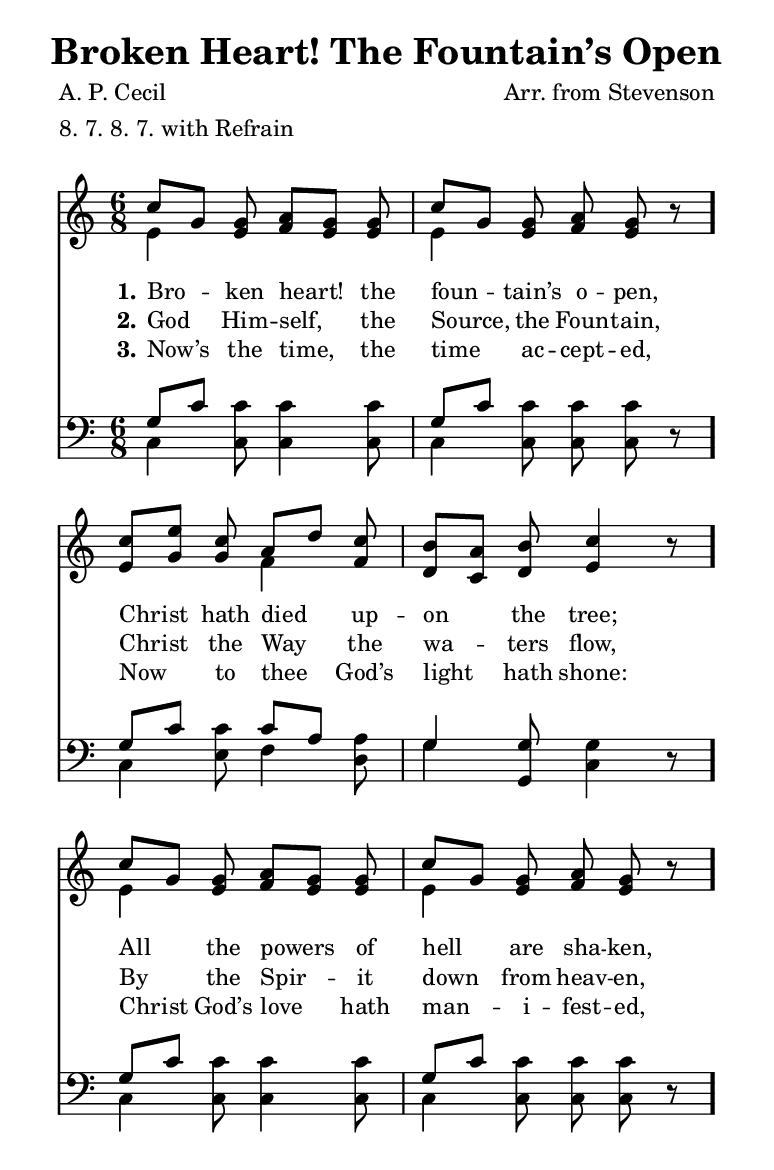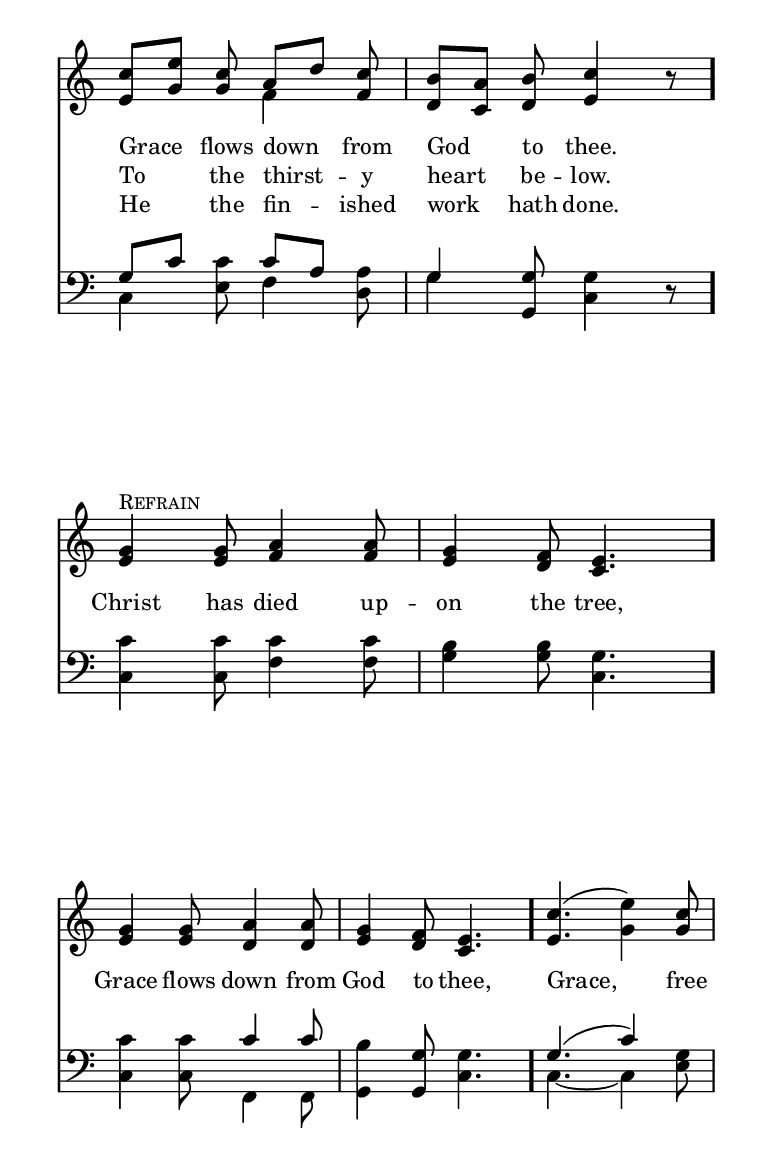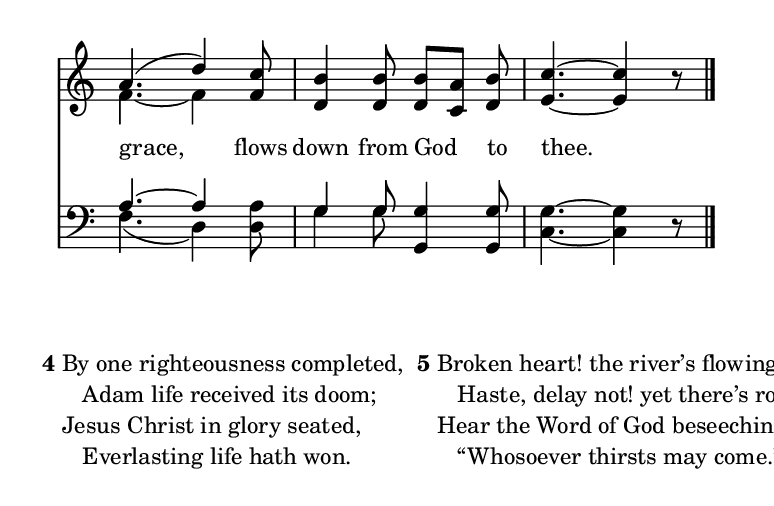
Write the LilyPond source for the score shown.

\include "common/global.ily"
\paper {
  \include "common/paper.ily"
  score-markup-spacing.padding = #2
  score-markup-spacing.basic-distance = #2
}

\header{
  %gospel
  hymnnumber = "63"
  title = "Broken Heart! The Fountain’s Open"
  tunename = ""
  meter = "8. 7. 8. 7. with Refrain"
  poet = "A. P. Cecil"
  composer = "Arr. from Stevenson"
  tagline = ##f
}

% for fermata in MIDI
ta = { \tempo 4=76 }
tb = { \tempo 4=38 }

patternAA = { c8[ c8] c8 c8[ c8] c8 | c8[ c8] c8 c8 c8 c8 }
patternAB = { c8[ c8] c8 c4      c8 | c8[ c8] c8 c8 c8 c8 }
patternAC = { c4      c8 c8[ c8] c8 | c4      c8 c8 c8 c8 }
patternAD = { c4      c8 c4      c8 | c4      c8 c8 c8 c8 }

patternBA = { c8[ c8] c8 c8[ c8] c8 | c8[ c8] c8 c4    c8 }
patternBB = { c8[ c8] c8 c8[ c8] c8 | c4      c8 c4    c8 }
patternBC = { c8[ c8] c8 c4      c8 | c8[ c8] c8 c4    c8 }
patternBD = { c4      c8 c4      c8 | c4      c8 c4    c8 }

patternCA = { c4 c8 c4 c8 | c4 c8 c4. }

patternDA = { c4. c4 c8 | c4. c4 c8 | c4 c8 c8[ c8] c8 | c4. ~ c4 c8 }
patternDB = { c4. c4 c8 | c4. c4 c8 | c4 c8 c4      c8 | c4. ~ c4 c8 }

global = {
  \include "common/overrides.ily"
  \override Staff.TimeSignature.style = #'numbered
  \time 6/8
  \override Score.MetronomeMark.transparent = ##t % hide all fermata changes too
  \ta
  \key c \major
  \autoBeamOff
}

notesSoprano = {
\global
\relative c'' {

  \changePitch \patternAA { c g g a g g | c g g a g r }
  \changePitch \patternBA { c e c a d c | b a b c r }
  \changePitch \patternAA { c g g a g g | c g g a g r }
  \changePitch \patternBA { c e c a d c | b a b c r }

  << s^\markup { \small \caps "Refrain" }
  \changePitch \patternCA { g g a a | g f e } >>
  \changePitch \patternCA { g g a a | g f e }
  \changePitch \patternDA { c'( e) c | a( d) c | b b b a b | c c r }

  \bar "|."

}
}

notesAlto = {
\global
\relative e' {

  \changePitch \patternAC { e e f e e | e e f e r }
  \changePitch \patternBC { e g g f f | d c d e r }
  \changePitch \patternAC { e e f e e | e e f e r }
  \changePitch \patternBC { e g g f f | d c d e r }

  \changePitch \patternCA { e e f f | e d c }
  \changePitch \patternCA { e e d d | e d c }
  \changePitch \patternDA { e( g) g | f ~ f f | d d d c d | e e r }

}
}

notesTenor = {
\global
\relative a {

  \changePitch \patternAB { g c c c c | g c c c c r }
  \changePitch \patternBB { g c c c a a | g g g r }
  \changePitch \patternAB { g c c c c | g c c c c r }
  \changePitch \patternBB { g c c c a a | g g g r }

  \changePitch \patternCA { c c c c | b b g }
  \changePitch \patternCA { c c c c | b g g }
  \changePitch \patternDB { g( c) g | a ~ a a | g g g g | g g r }

}
}

notesBass = {
\global
\relative f {

  \changePitch \patternAD { c c c c | c c c c r }
  \changePitch \patternBD { c e f d | g g, c r }
  \changePitch \patternAD { c c c c | c c c c r }
  \changePitch \patternBD { c e f d | g g, c r }

  \changePitch \patternCA { c c f f | g g c, }
  \changePitch \patternCA { c c f, f | g g c }
  \changePitch \patternDB { c ~ c e | f( d) d | g g g, g | c c r }

}
}

Refrain = \lyricmode {

Christ has died up -- on the tree, \bar "."
Grace flows down from God to thee, \bar "." \eogbreak
Grace, free grace, flows down from God to thee. \bar "."

}

wordsA = \lyricmode {
\set stanza = "1."

Bro -- ken heart! the foun -- tain’s o -- pen, \bar "."
Christ hath died up -- on the tree; \bar "." \eogbreak
All the powers of hell are sha -- ken, \bar "."
Grace flows down from God to thee. \bar "." \eogbreak

}

wordsB = \lyricmode {
\set stanza = "2."

God Him -- self, the Source, the Foun -- tain,
Christ the Way the wa -- ters flow,
By the Spir -- it down from heav -- en,
To the thirst -- y heart be -- low.

\Refrain

}

wordsC = \lyricmode {
\set stanza = "3."

Now’s the time, the time ac -- cept -- ed,
Now to thee God’s light hath shone:
Christ God’s love hath man -- i -- fest -- ed,
He the fin -- ished work hath done.

}

wordsD = \markuplist {

\line { By one righteousness completed, }
\line { { \hspace #2 } Adam life received its doom; }
\line { Jesus Christ in glory seated, }
\line { { \hspace #2 } Everlasting life hath won. }

}

wordsE = \markuplist {

\line { Broken heart! the river’s flowing, }
\line { { \hspace #2 } Haste, delay not! yet there’s room, }
\line { Hear the Word of God beseeching, }
\line { { \hspace #2 } “Whosoever thirsts may come.” }

}

\score {
  \context ChoirStaff <<
    \context Staff = upper <<
      \set Staff.autoBeaming = ##f
      \set ChoirStaff.systemStartDelimiter = #'SystemStartBar
      \set ChoirStaff.printPartCombineTexts = ##f
      \partcombine #'(2 . 9) \notesSoprano \notesAlto
      \context NullVoice = sopranos { \voiceOne << \notesSoprano >> }
      \context NullVoice = altos { \voiceTwo << \notesAlto >> }
      \context Lyrics = one   \lyricsto sopranos \wordsA
      \context Lyrics = two   \lyricsto sopranos \wordsB
      \context Lyrics = three \lyricsto sopranos \wordsC
    >>
    \context Staff = men <<
      \set Staff.autoBeaming = ##f
      \clef bass
      \set ChoirStaff.printPartCombineTexts = ##f
      \partcombine #'(2 . 9) \notesTenor \notesBass
      \context NullVoice = tenors { \voiceOne << \notesTenor >> }
      \context NullVoice = basses { \voiceTwo << \notesBass >> }
    >>
  >>
  \layout {
    \include "common/layout.ily"
  }
  \midi{
    \include "common/midi.ily"
  }
}

\noPageBreak

\markup { \fill-line {
  \hspace #0.1
  \line{ \bold 4 \column { \wordsD } }
  \hspace #0.1
  \line{ \bold 5 \column { \wordsE } }
  \hspace #0.1
} }

\version "2.19.49"  % necessary for upgrading to future LilyPond versions.

% vi:set et ts=2 sw=2 ai nocindent syntax=lilypond:
